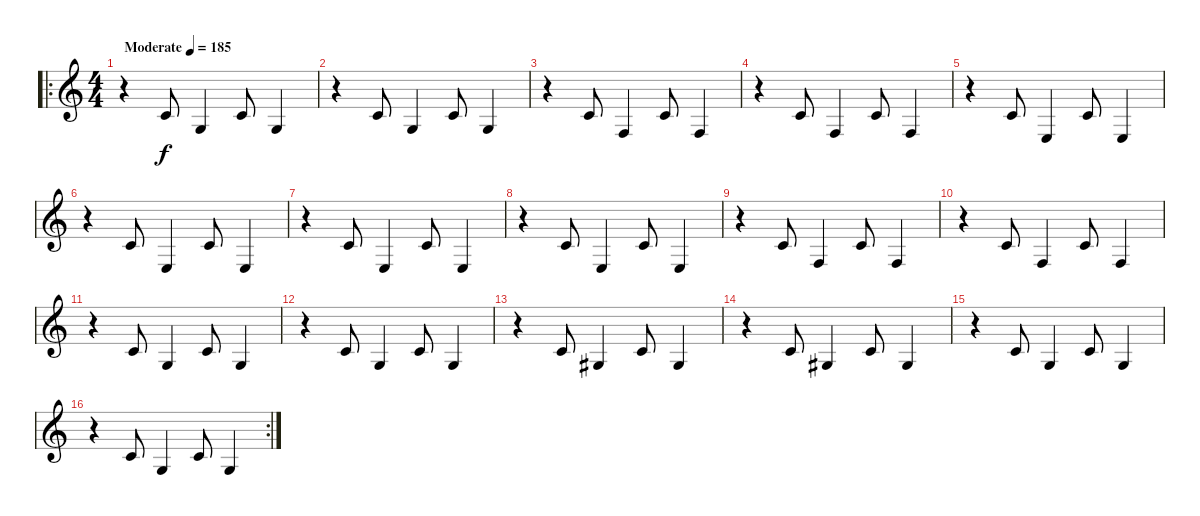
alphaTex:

\track (" " " ") {instrument brightacousticpiano}
\staff {score}
\tuning (E4 B3 G3 D3 A2 E2 B1) {hide}
\ro
\ts (4 4)
\tempo (185 "Moderate")
\clef g2
\ks c
r.4{dy f instrument brightacousticpiano} 1.2.8 0.3.4 1.2.8 0.3.4 |
r.4 1.2.8 0.3.4 1.2.8 0.3.4 |
r.4 1.2.8 3.4.4 1.2.8 3.4.4 |
r.4 1.2.8 3.4.4 1.2.8 3.4.4 |
r.4 1.2.8 2.4.4 1.2.8 2.4.4 |
r.4 1.2.8 2.4.4 1.2.8 2.4.4 |
r.4 1.2.8 2.4.4 1.2.8 2.4.4 |
r.4 1.2.8 2.4.4 1.2.8 2.4.4 |
r.4 1.2.8 3.4.4 1.2.8 3.4.4 |
r.4 1.2.8 3.4.4 1.2.8 3.4.4 |
r.4 1.2.8 0.3.4 1.2.8 0.3.4 |
r.4 1.2.8 0.3.4 1.2.8 0.3.4 |
r.4 1.2.8 6.4.4 1.2.8 6.4.4 |
r.4 1.2.8 6.4.4 1.2.8 6.4.4 |
r.4 1.2.8 0.3.4 1.2.8 0.3.4 |
\rc 2
r.4 1.2.8 0.3.4 1.2.8 0.3.4
